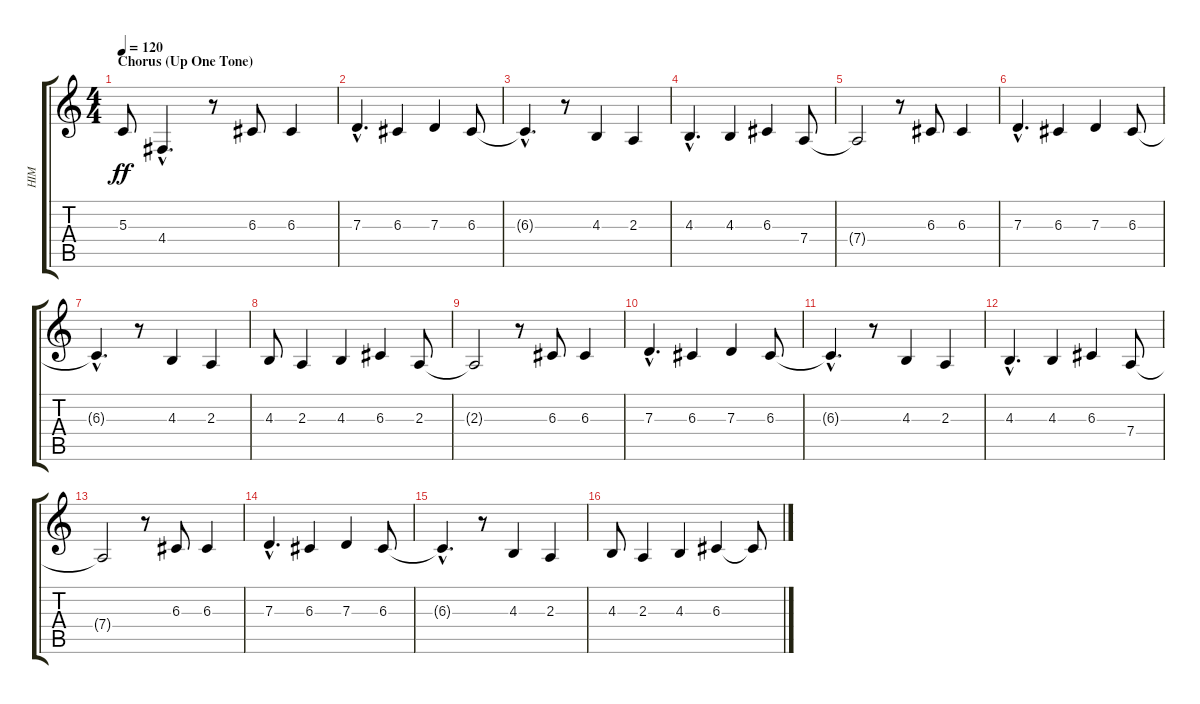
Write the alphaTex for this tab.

\track ("HIM" "HIM") {instrument lead3calliope}
\staff {score tabs}
\tuning (E4 B3 G3 D3 A2 E2) {hide}
\ts (4 4)
\section ("" "Chorus (Up One Tone)")
\tempo 120
\clef g2
\ks c
5.3{t}.8{dy ff} 4.4{hac}.4{d} r.8 6.3.8 6.3.4 |
7.3{hac}.4{d} 6.3.4 7.3.4 6.3.8 |
6.3{hac t}.4{d} r.8 4.3.4 2.3.4 |
4.3{hac}.4{d} 4.3.4 6.3.4 7.4.8 |
7.4{t}.2 r.8 6.3.8 6.3.4 |
7.3{hac}.4{d} 6.3.4 7.3.4 6.3.8 |
6.3{hac t}.4{d} r.8 4.3.4 2.3.4 |
4.3.8 2.3.4 4.3.4 6.3.4 2.3.8 |
2.3{t}.2 r.8 6.3.8 6.3.4 |
7.3{hac}.4{d} 6.3.4 7.3.4 6.3.8 |
6.3{hac t}.4{d} r.8 4.3.4 2.3.4 |
4.3{hac}.4{d} 4.3.4 6.3.4 7.4.8 |
7.4{t}.2 r.8 6.3.8 6.3.4 |
7.3{hac}.4{d} 6.3.4 7.3.4 6.3.8 |
6.3{hac t}.4{d} r.8 4.3.4 2.3.4 |
4.3.8 2.3.4 4.3.4 6.3.4 6.3{t}.8
